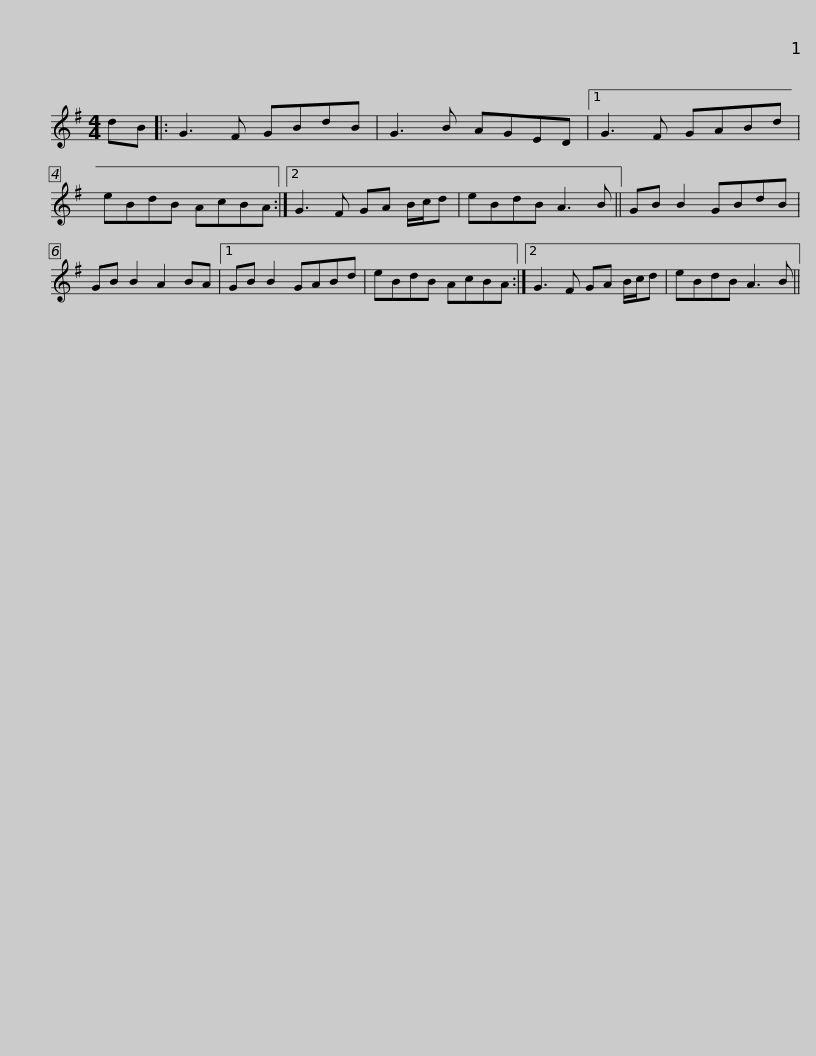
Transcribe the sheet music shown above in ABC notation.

X:1
L:1/8
M:4/4
I:linebreak $
K:G
V:1 treble
V:1
 dB |: G3 F GBdB | G3 B AGED |1 G3 F GABd | eBdB AcBA :|2 %5
 G3 F GA B/c/d |$ eBdB A3 B || GB B2 GBdB | GB B2 A2 BA |1 GB B2 GABd | %10
 eBdB AcBA :|2 G3 F GA B/c/d |$ eBdB A3 B || %13
